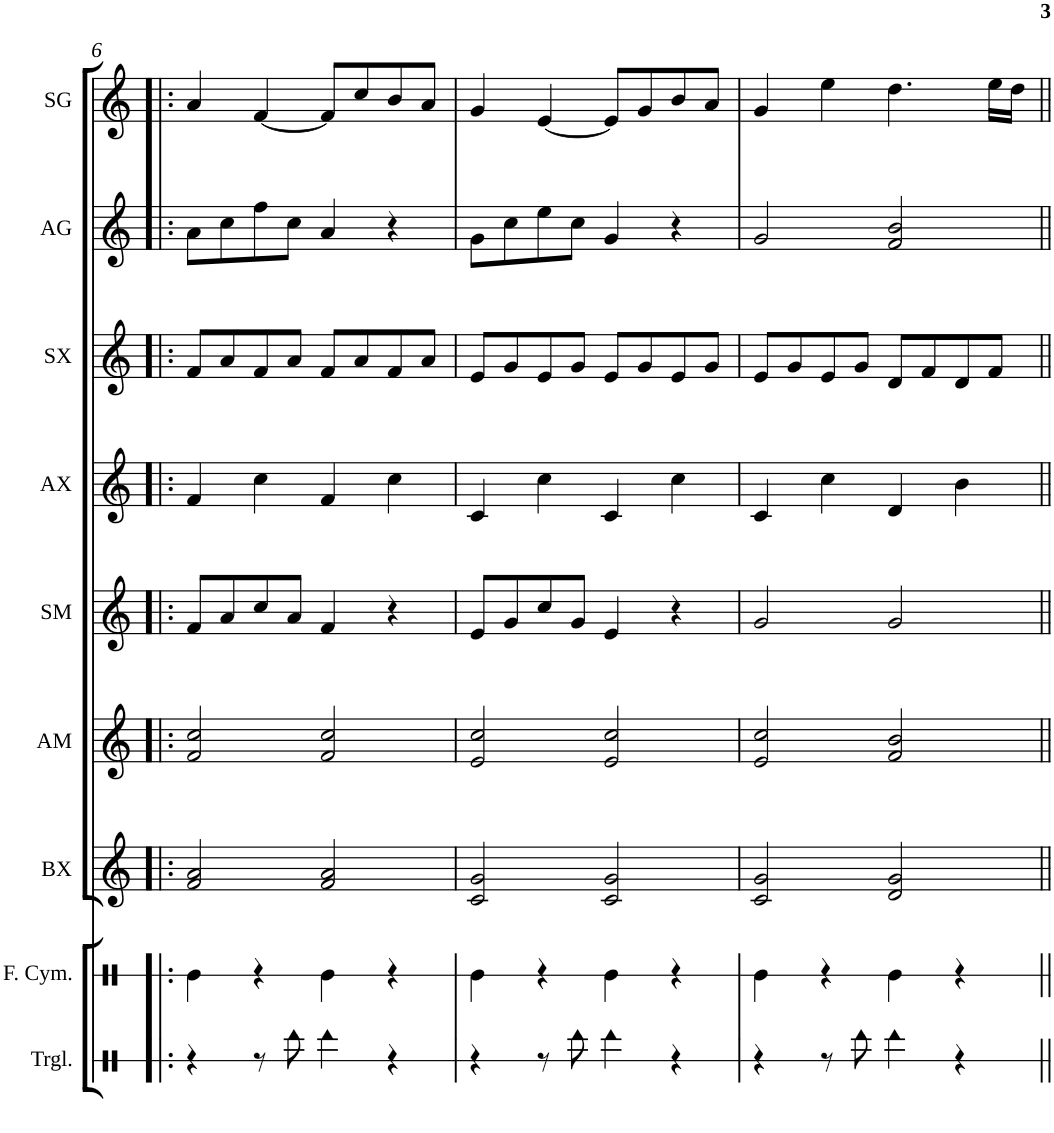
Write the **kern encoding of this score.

**kern	**kern	**kern	**kern	**kern	**kern	**kern	**kern	**kern
*part9	*part8	*part7	*part6	*part5	*part4	*part3	*part2	*part1
*staff9	*staff8	*staff7	*staff6	*staff5	*staff4	*staff3	*staff2	*staff1
*I"Triangle	*I"Finger Cymbals	*I"Bass Xylophone	*I"Alto Metallophone	*I"Soprano Metallophone	*I"Alto Xylophone	*I"Soprano Xylophone	*I"Alto Glockenspiel	*I"Soprano Glockenspiel
*I'Trgl.	*I'F. Cym.	*I'BX	*I'AM	*I'SM	*I'AX	*I'SX	*I'AG	*I'SG
!!LO:PB:g=z
*clefX	*clefX	*clefG2	*clefG2	*clefG2	*clefG2	*clefG2	*clefG2	*clefG2
*	*	*Trd7c12	*	*Trd-7c-12	*	*Trd-7c-12	*Trd-7c-12	*Trd-14c-24
*k[]	*k[]	*k[]	*k[]	*k[]	*k[]	*k[]	*k[]	*k[]
*M4/4	*M4/4	*M4/4	*M4/4	*M4/4	*M4/4	*M4/4	*M4/4	*M4/4
=6!|:	=6!|:	=6!|:	=6!|:	=6!|:	=6!|:	=6!|:	=6!|:	=6!|:
4r	4Re\	2f/ 2a/	2f/ 2cc/	8f/L	4f/	8f/L	8a\L	4a/
.	.	.	.	8a/	.	8a/	8cc\	.
8r	4r	.	.	8cc/	4cc\	8f/	8ff\	[4f/
!LO:N:head=solid	!	!	!	!	!	!	!	!
8Rcc\	.	.	.	8a/J	.	8a/J	8cc\J	.
!LO:N:head=solid	!	!	!	!	!	!	!	!
4Rcc\	4Re\	2f/ 2a/	2f/ 2cc/	4f/	4f/	8f/L	4a/	8f/L]
.	.	.	.	.	.	8a/	.	8cc/
4r	4r	.	.	4r	4cc\	8f/	4r	8b/
.	.	.	.	.	.	8a/J	.	8a/J
=7	=7	=7	=7	=7	=7	=7	=7	=7
4r	4Re\	2c/ 2g/	2e/ 2cc/	8e/L	4c/	8e/L	8g\L	4g/
.	.	.	.	8g/	.	8g/	8cc\	.
8r	4r	.	.	8cc/	4cc\	8e/	8ee\	[4e/
!LO:N:head=solid	!	!	!	!	!	!	!	!
8Rcc\	.	.	.	8g/J	.	8g/J	8cc\J	.
!LO:N:head=solid	!	!	!	!	!	!	!	!
4Rcc\	4Re\	2c/ 2g/	2e/ 2cc/	4e/	4c/	8e/L	4g/	8e/L]
.	.	.	.	.	.	8g/	.	8g/
4r	4r	.	.	4r	4cc\	8e/	4r	8b/
.	.	.	.	.	.	8g/J	.	8a/J
=8	=8	=8	=8	=8	=8	=8	=8	=8
4r	4Re\	2c/ 2g/	2e/ 2cc/	2g/	4c/	8e/L	2g/	4g/
.	.	.	.	.	.	8g/	.	.
8r	4r	.	.	.	4cc\	8e/	.	4ee\
!LO:N:head=solid	!	!	!	!	!	!	!	!
8Rcc\	.	.	.	.	.	8g/J	.	.
!LO:N:head=solid	!	!	!	!	!	!	!	!
4Rcc\	4Re\	2d/ 2g/	2f/ 2b/	2g/	4d/	8d/L	2f/ 2b/	4.dd\
.	.	.	.	.	.	8f/	.	.
4r	4r	.	.	.	4b\	8d/	.	.
.	.	.	.	.	.	8f/J	.	16ee\LL
.	.	.	.	.	.	.	.	16dd\JJ
=||	=||	=||	=||	=||	=||	=||	=||	=||
*-	*-	*-	*-	*-	*-	*-	*-	*-
